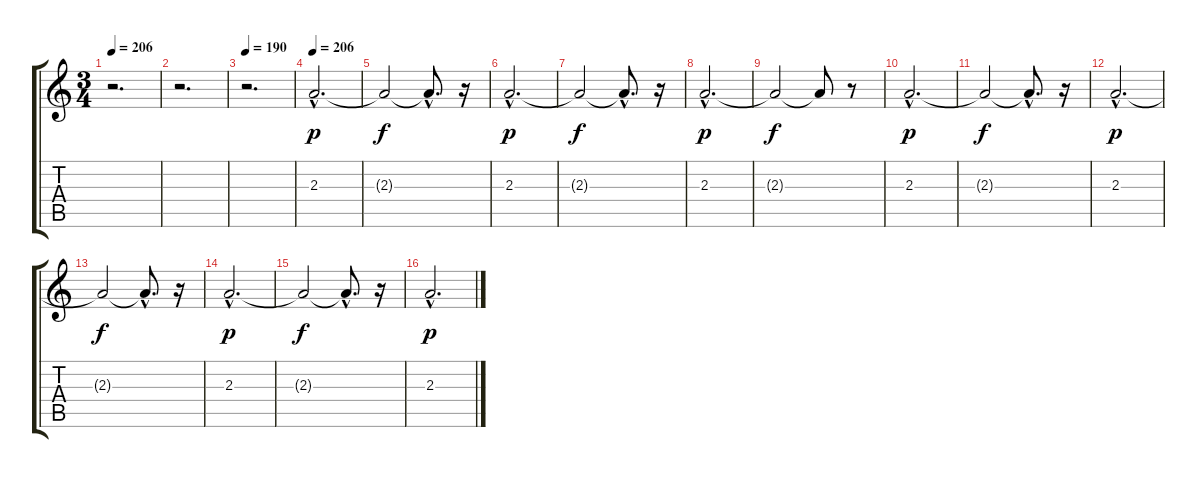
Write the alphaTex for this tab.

\track "" {instrument acousticguitarnylon}
\staff {score tabs}
\tuning (E4 B3 G3 D3 A2 E2) {hide}
\ts (3 4)
\tempo 206
\clef g2
\ks c
r.2{d dy p} |
r.2{d} |
\tempo 190
r.2{d} |
\tempo 206
2.3{hac}.2{d} |
2.3{t}.2{dy f} 2.3{hac t}.8{d} r.16 |
2.3{hac}.2{d dy p} |
2.3{t}.2{dy f} 2.3{hac t}.8{d} r.16 |
2.3{hac}.2{d dy p} |
2.3{t}.2{dy f} 2.3{t}.8 r.8 |
2.3{hac}.2{d dy p} |
2.3{t}.2{dy f} 2.3{hac t}.8{d} r.16 |
2.3{hac}.2{d dy p} |
2.3{t}.2{dy f} 2.3{hac t}.8{d} r.16 |
2.3{hac}.2{d dy p} |
2.3{t}.2{dy f} 2.3{hac t}.8{d} r.16 |
2.3{hac}.2{d dy p}
